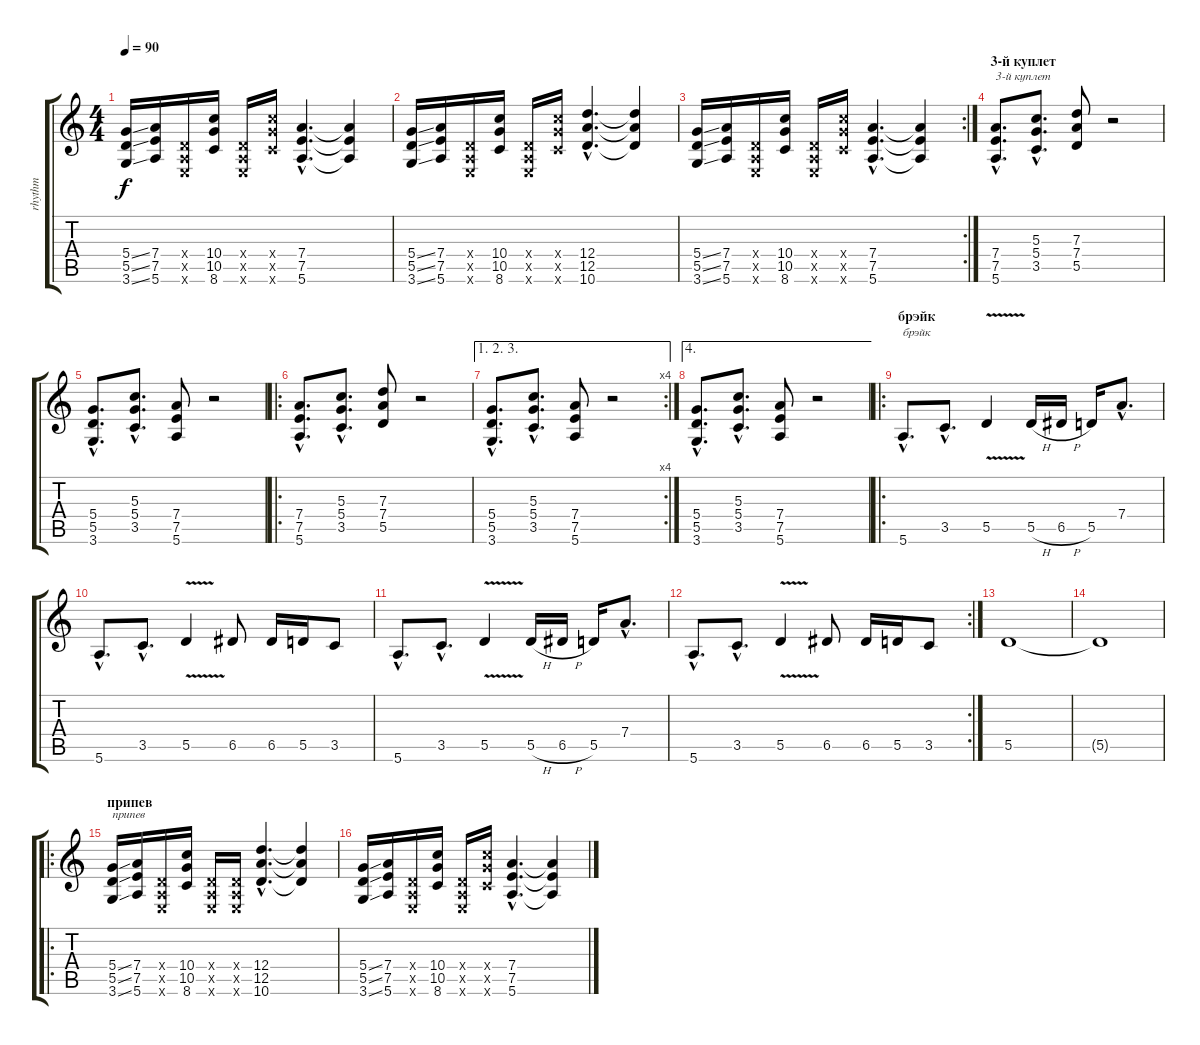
\track ("rhythm" "rhythm") {instrument overdrivenguitar}
\staff {score tabs}
\tuning (E4 B3 G3 D3 A2 E2) {hide}
\ts (4 4)
\tempo 90
\clef g2
\ks c
(5.4{ss} 5.5{ss} 3.6{ss}).16{dy f} (7.4 7.5 5.6).16 (0.4{x} 0.5{x} 0.6{x}).16 (10.4 10.5 8.6).16 (0.4{x} 0.5{x} 0.6{x}).16 (10.4{x} 10.5{x} 8.6{x}).16 (7.4{hac} 7.5{hac} 5.6{hac}).4{d} (7.4{t} 7.5{t} 5.6{t}).4 |
(5.4{ss} 5.5{ss} 3.6{ss}).16 (7.4 7.5 5.6).16 (0.4{x} 0.5{x} 0.6{x}).16 (10.4 10.5 8.6).16 (0.4{x} 0.5{x} 0.6{x}).16 (10.4{x} 10.5{x} 8.6{x}).16 (12.4{hac} 12.5{hac} 10.6{hac}).4{d} (12.4{t} 12.5{t} 10.6{t}).4 |
\rc 2
(5.4{ss} 5.5{ss} 3.6{ss}).16 (7.4 7.5 5.6).16 (0.4{x} 0.5{x} 0.6{x}).16 (10.4 10.5 8.6).16 (0.4{x} 0.5{x} 0.6{x}).16 (10.4{x} 10.5{x} 8.6{x}).16 (7.4{hac} 7.5{hac} 5.6{hac}).4{d} (7.4{t} 7.5{t} 5.6{t}).4 |
\section ("" "3-й куплет")
(7.4{hac} 7.5{hac} 5.6{hac}).8{d txt "3-й куплет"} (5.3{hac} 5.4{hac} 3.5{hac}).8{d} (7.3 7.4 5.5).8 r.2 |
(5.4{hac} 5.5{hac} 3.6{hac}).8{d} (5.3{hac} 5.4{hac} 3.5{hac}).8{d} (7.4 7.5 5.6).8 r.2 |
\ro
(7.4{hac} 7.5{hac} 5.6{hac}).8{d} (5.3{hac} 5.4{hac} 3.5{hac}).8{d} (7.3 7.4 5.5).8 r.2 |
\ae (1 2 3)
\rc 4
(5.4{hac} 5.5{hac} 3.6{hac}).8{d} (5.3{hac} 5.4{hac} 3.5{hac}).8{d} (7.4 7.5 5.6).8 r.2 |
\ae 4
(5.4{hac} 5.5{hac} 3.6{hac}).8{d} (5.3{hac} 5.4{hac} 3.5{hac}).8{d} (7.4 7.5 5.6).8 r.2 |
\ro
\section ("" "брэйк")
5.6{hac}.8{d txt "брэйк"} 3.5{hac}.8{d} 5.5{v}.4 5.5{h}.16 6.5{h}.16 5.5.16 7.4{hac}.8{d} |
5.6{hac}.8{d} 3.5{hac}.8{d} 5.5{v}.4 6.5.8 6.5.16 5.5.16 3.5.8 |
5.6{hac}.8{d} 3.5{hac}.8{d} 5.5{v}.4 5.5{h}.16 6.5{h}.16 5.5.16 7.4{hac}.8{d} |
\rc 2
5.6{hac}.8{d} 3.5{hac}.8{d} 5.5{v}.4 6.5.8 6.5.16 5.5.16 3.5.8 |
5.5.1{volume 8} |
5.5{t}.1 |
\ro
\section ("" "припев")
(5.4{ss} 5.5{ss} 3.6{ss}).16{txt "припев" volume 16} (7.4 7.5 5.6).16 (0.4{x} 0.5{x} 0.6{x}).16 (10.4 10.5 8.6).16 (0.4{x} 0.5{x} 0.6{x}).16 (0.4{x} 0.5{x} 0.6{x}).16 (12.4{hac} 12.5{hac} 10.6{hac}).4{d} (12.4{t} 12.5{t} 10.6{t}).4 |
(5.4{ss} 5.5{ss} 3.6{ss}).16 (7.4 7.5 5.6).16 (0.4{x} 0.5{x} 0.6{x}).16 (10.4 10.5 8.6).16 (0.4{x} 0.5{x} 0.6{x}).16 (10.4{x} 10.5{x} 8.6{x}).16 (7.4{hac} 7.5{hac} 5.6{hac}).4{d} (7.4{t} 7.5{t} 5.6{t}).4
